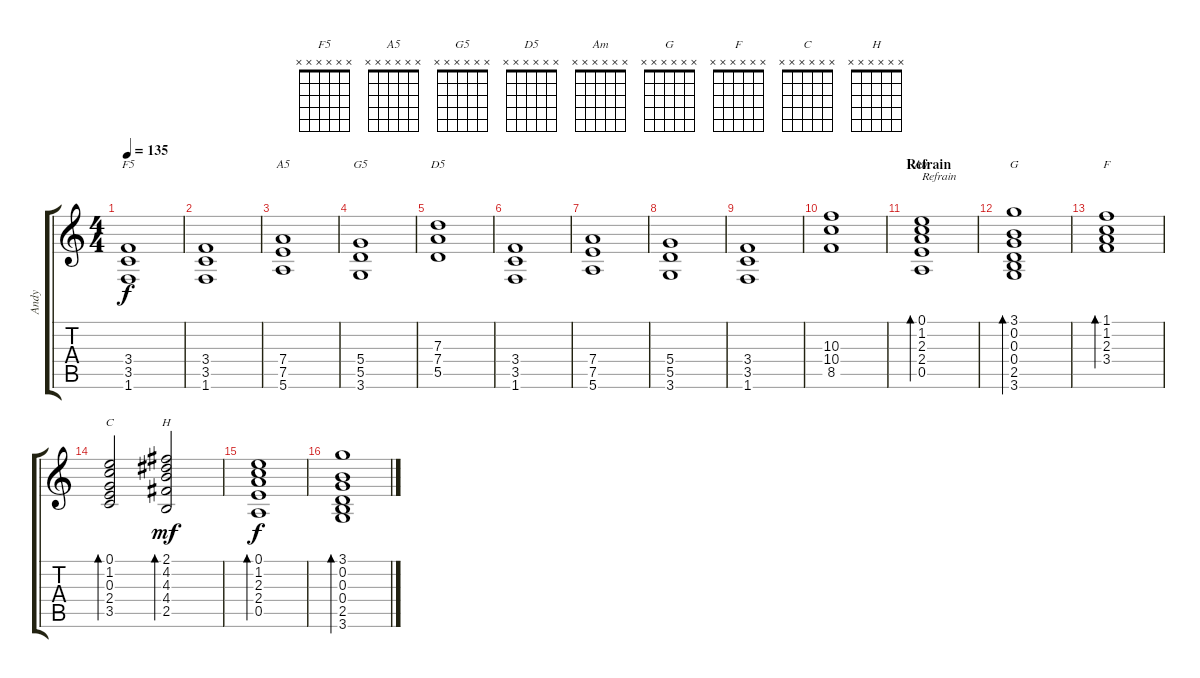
\track ("Andy" "Andy") {instrument distortionguitar}
\staff {score tabs}
\tuning (E4 B3 G3 D3 A2 E2) {hide}
\chord ("F5" x x x x x x)
\chord ("A5" x x x x x x)
\chord ("G5" x x x x x x)
\chord ("D5" x x x x x x)
\chord ("Am" x x x x x x)
\chord ("G" x x x x x x)
\chord ("F" x x x x x x)
\chord ("C" x x x x x x)
\chord ("H" x x x x x x)
\ts (4 4)
\tempo 135
\clef g2
\ks c
(3.4 3.5 1.6).1{ch "F5" dy f} |
(3.4 3.5 1.6).1 |
(7.4 7.5 5.6).1{ch "A5"} |
(5.4 5.5 3.6).1{ch "G5"} |
(7.3 7.4 5.5).1{ch "D5"} |
(3.4 3.5 1.6).1 |
(7.4 7.5 5.6).1 |
(5.4 5.5 3.6).1 |
(3.4 3.5 1.6).1 |
(10.3 10.4 8.5).1 |
\section ("" "Refrain")
(0.1 1.2 2.3 2.4 0.5).1{bd 240 ch "Am" txt "Refrain" volume 14} |
(3.1 0.2 0.3 0.4 2.5 3.6).1{bd 240 ch "G"} |
(1.1 1.2 2.3 3.4).1{bd 240 ch "F"} |
(0.1 1.2 0.3 2.4 3.5).2{bd 240 ch "C"} (2.1 4.2 4.3 4.4 2.5).2{bd 240 ch "H" dy mf} |
(0.1 1.2 2.3 2.4 0.5).1{bd 240 dy f} |
(3.1 0.2 0.3 0.4 2.5 3.6).1{bd 240}
